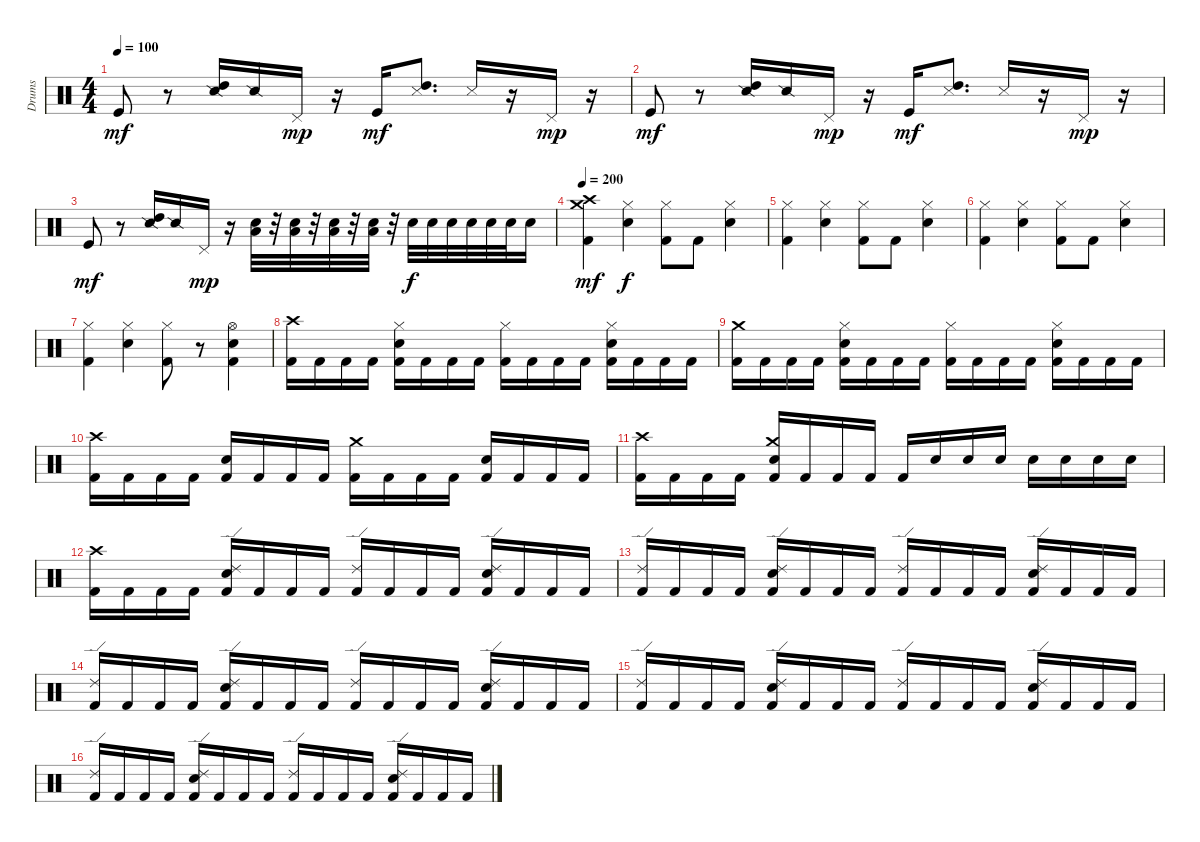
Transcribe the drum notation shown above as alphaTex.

\track ("Drums" "Drums") {instrument percussion}
\staff {score}
\articulation defaults
\ts (4 4)
\tempo 100
\clef neutral
\ks c "Kick (hit)".8{dy mf}
r.8 ("High Tom (hit)" "Snare (side stick) 2").16 "Snare (side stick) 2".16 "Pedal Hi-Hat (hit)".16{dy mp} r.16 "Kick (hit)".16{dy mf} ("High Tom (hit)" "Snare (side stick) 3").8{d} "Snare (side stick) 3".16 r.16 "Pedal Hi-Hat (hit)".16{dy mp} r.16 |
"Kick (hit)".8{dy mf} r.8 ("High Tom (hit)" "Snare (side stick) 2").16 "Snare (side stick) 2".16 "Pedal Hi-Hat (hit)".16{dy mp} r.16 "Kick (hit)".16{dy mf} ("High Tom (hit)" "Snare (side stick) 3").8{d} "Snare (side stick) 3".16 r.16 "Pedal Hi-Hat (hit)".16{dy mp} r.16 |
"Kick (hit)".8{dy mf} r.8 ("High Tom (hit)" "Snare (side stick) 2").16 "Snare (side stick) 2".16 "Pedal Hi-Hat (hit)".16{dy mp} r.16 ("Snare (hit) 2" "Low Tom (hit)").32 r.32 ("Snare (hit) 2" "Low Tom (hit)").32 r.32 ("Snare (hit) 2" "Low Tom (hit)").32 r.32 ("Snare (hit) 2" "Low Tom (hit)").32 r.32 "Snare (hit) 2".32{dy f} "Snare (hit) 2".32 "Snare (hit) 2".32 "Snare (hit) 2".32 "Snare (hit) 2".32 "Snare (hit) 2".32 "Snare (hit) 2".16 |
\tempo 200
("Crash high (hit)" "Crash medium (hit)" "Kick (hit) 2").4{dy mf} ("Hi-Hat (closed)" "Snare (hit) 2").4{dy f} ("Hi-Hat (closed)" "Kick (hit) 2").8 "Kick (hit) 2".8 ("Hi-Hat (closed)" "Snare (hit) 2").4 |
("Hi-Hat (closed)" "Kick (hit) 2").4 ("Hi-Hat (closed)" "Snare (hit) 2").4 ("Hi-Hat (closed)" "Kick (hit) 2").8 "Kick (hit) 2".8 ("Hi-Hat (closed)" "Snare (hit) 2").4 |
("Hi-Hat (closed)" "Kick (hit) 2").4 ("Hi-Hat (closed)" "Snare (hit) 2").4 ("Hi-Hat (closed)" "Kick (hit) 2").8 "Kick (hit) 2".8 ("Hi-Hat (closed)" "Snare (hit) 2").4 |
("Hi-Hat (closed)" "Kick (hit) 2").4 ("Hi-Hat (closed)" "Snare (hit) 2").4 ("Hi-Hat (closed)" "Kick (hit) 2").8 r.8 ("Hi-Hat (open)" "Snare (hit) 2" "Kick (hit) 2").4 |
("Crash high (hit)" "Kick (hit) 2").16 "Kick (hit) 2".16 "Kick (hit) 2".16 "Kick (hit) 2".16 ("Hi-Hat (closed)" "Snare (hit) 2" "Kick (hit) 2").16 "Kick (hit) 2".16 "Kick (hit) 2".16 "Kick (hit) 2".16 ("Hi-Hat (closed)" "Kick (hit) 2").16 "Kick (hit) 2".16 "Kick (hit) 2".16 "Kick (hit) 2".16 ("Hi-Hat (closed)" "Snare (hit) 2" "Kick (hit) 2").16 "Kick (hit) 2".16 "Kick (hit) 2".16 "Kick (hit) 2".16 |
("Crash medium (hit)" "Kick (hit) 2").16 "Kick (hit) 2".16 "Kick (hit) 2".16 "Kick (hit) 2".16 ("Hi-Hat (closed)" "Snare (hit) 2" "Kick (hit) 2").16 "Kick (hit) 2".16 "Kick (hit) 2".16 "Kick (hit) 2".16 ("Hi-Hat (closed)" "Kick (hit) 2").16 "Kick (hit) 2".16 "Kick (hit) 2".16 "Kick (hit) 2".16 ("Hi-Hat (closed)" "Snare (hit) 2" "Kick (hit) 2").16 "Kick (hit) 2".16 "Kick (hit) 2".16 "Kick (hit) 2".16 |
("Crash high (hit)" "Kick (hit) 2").16 "Kick (hit) 2".16 "Kick (hit) 2".16 "Kick (hit) 2".16 ("Snare (hit) 2" "Kick (hit) 2").16 "Kick (hit) 2".16 "Kick (hit) 2".16 "Kick (hit) 2".16 ("Crash medium (hit)" "Kick (hit) 2").16 "Kick (hit) 2".16 "Kick (hit) 2".16 "Kick (hit) 2".16 ("Snare (hit) 2" "Kick (hit) 2").16 "Kick (hit) 2".16 "Kick (hit) 2".16 "Kick (hit) 2".16 |
("Crash high (hit)" "Kick (hit) 2").16 "Kick (hit) 2".16 "Kick (hit) 2".16 "Kick (hit) 2".16 ("Crash medium (hit)" "Snare (hit) 2" "Kick (hit) 2").16 "Kick (hit) 2".16 "Kick (hit) 2".16 "Kick (hit) 2".16 "Kick (hit) 2".16 "Snare (hit) 2".16 "Snare (hit) 2".16 "Snare (hit) 2".16 "Snare (hit) 2".16 "Snare (hit) 2".16 "Snare (hit) 2".16 "Snare (hit) 2".16 |
("Crash high (hit)" "Kick (hit) 2").16 "Kick (hit) 2".16 "Kick (hit) 2".16 "Kick (hit) 2".16 ("Ride (edge) 2" "Snare (hit) 2" "Kick (hit) 2").16 "Kick (hit) 2".16 "Kick (hit) 2".16 "Kick (hit) 2".16 ("Ride (edge) 2" "Kick (hit) 2").16 "Kick (hit) 2".16 "Kick (hit) 2".16 "Kick (hit) 2".16 ("Ride (edge) 2" "Snare (hit) 2" "Kick (hit) 2").16 "Kick (hit) 2".16 "Kick (hit) 2".16 "Kick (hit) 2".16 |
("Ride (edge) 2" "Kick (hit) 2").16 "Kick (hit) 2".16 "Kick (hit) 2".16 "Kick (hit) 2".16 ("Ride (edge) 2" "Snare (hit) 2" "Kick (hit) 2").16 "Kick (hit) 2".16 "Kick (hit) 2".16 "Kick (hit) 2".16 ("Ride (edge) 2" "Kick (hit) 2").16 "Kick (hit) 2".16 "Kick (hit) 2".16 "Kick (hit) 2".16 ("Ride (edge) 2" "Snare (hit) 2" "Kick (hit) 2").16 "Kick (hit) 2".16 "Kick (hit) 2".16 "Kick (hit) 2".16 |
("Ride (edge) 2" "Kick (hit) 2").16 "Kick (hit) 2".16 "Kick (hit) 2".16 "Kick (hit) 2".16 ("Ride (edge) 2" "Snare (hit) 2" "Kick (hit) 2").16 "Kick (hit) 2".16 "Kick (hit) 2".16 "Kick (hit) 2".16 ("Ride (edge) 2" "Kick (hit) 2").16 "Kick (hit) 2".16 "Kick (hit) 2".16 "Kick (hit) 2".16 ("Ride (edge) 2" "Snare (hit) 2" "Kick (hit) 2").16 "Kick (hit) 2".16 "Kick (hit) 2".16 "Kick (hit) 2".16 |
("Ride (edge) 2" "Kick (hit) 2").16 "Kick (hit) 2".16 "Kick (hit) 2".16 "Kick (hit) 2".16 ("Ride (edge) 2" "Snare (hit) 2" "Kick (hit) 2").16 "Kick (hit) 2".16 "Kick (hit) 2".16 "Kick (hit) 2".16 ("Ride (edge) 2" "Kick (hit) 2").16 "Kick (hit) 2".16 "Kick (hit) 2".16 "Kick (hit) 2".16 ("Ride (edge) 2" "Snare (hit) 2" "Kick (hit) 2").16 "Kick (hit) 2".16 "Kick (hit) 2".16 "Kick (hit) 2".16 |
("Ride (edge) 2" "Kick (hit) 2").16 "Kick (hit) 2".16 "Kick (hit) 2".16 "Kick (hit) 2".16 ("Ride (edge) 2" "Snare (hit) 2" "Kick (hit) 2").16 "Kick (hit) 2".16 "Kick (hit) 2".16 "Kick (hit) 2".16 ("Ride (edge) 2" "Kick (hit) 2").16 "Kick (hit) 2".16 "Kick (hit) 2".16 "Kick (hit) 2".16 ("Ride (edge) 2" "Snare (hit) 2" "Kick (hit) 2").16 "Kick (hit) 2".16 "Kick (hit) 2".16 "Kick (hit) 2".16
